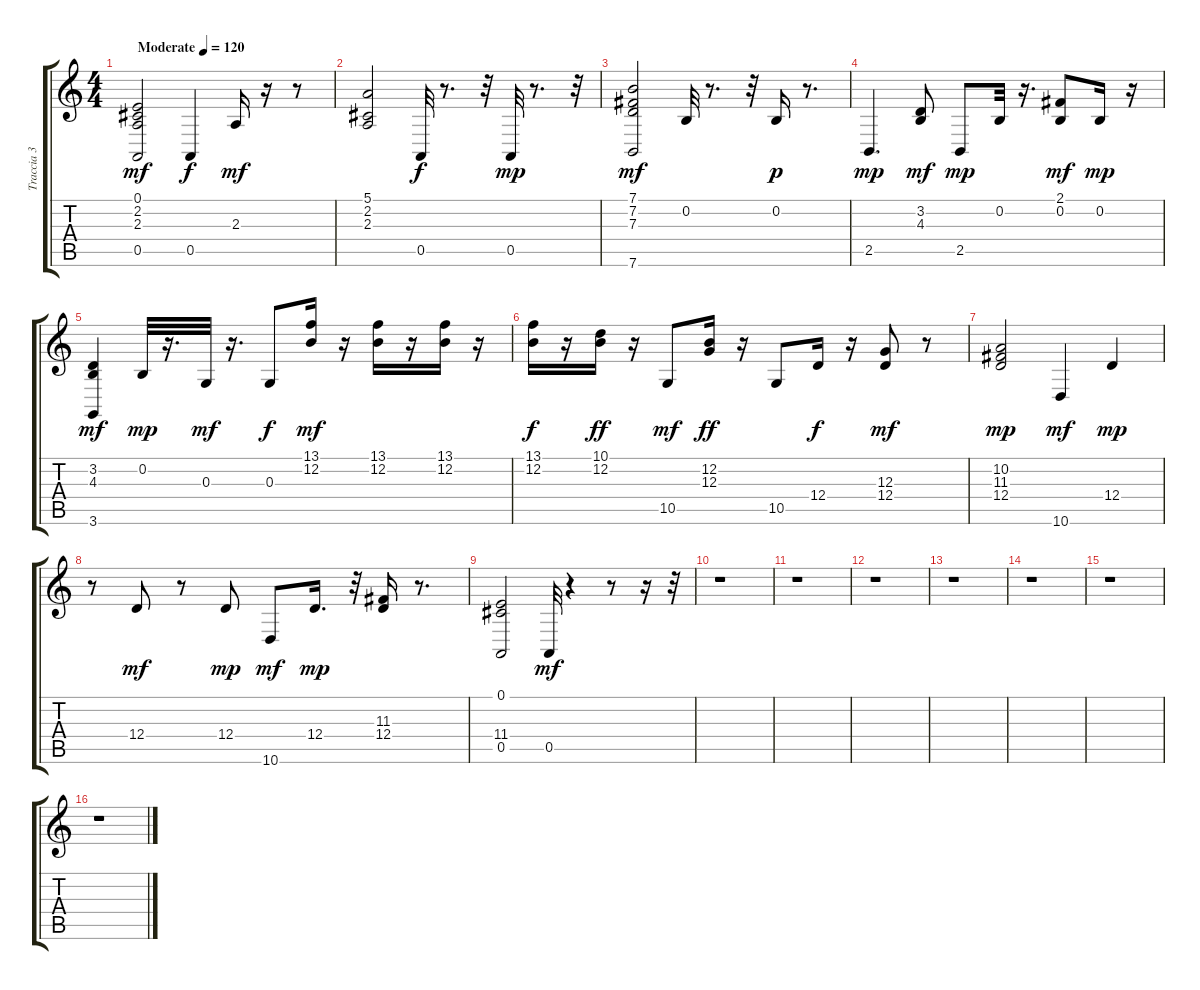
\track ("Traccia 3" "Traccia 3") {instrument electricgrandpiano}
\staff {score tabs}
\tuning (E4 B3 G3 D3 A2 E2) {hide}
\ts (4 4)
\tempo (120 "Moderate")
\clef g2
\ks c
(0.1 2.2 2.3 0.5).2{dy mf instrument electricgrandpiano} 0.5.4{dy f} 2.3.16{dy mf} r.16 r.8 |
(5.1 2.2 2.3).2 0.5.32{dy f} r.8{d} r.32 0.5.32{dy mp} r.8{d} r.32 |
(7.1 7.2 7.3 7.6).2{dy mf} 0.2.32 r.8{d} r.32 0.2.16{dy p} r.8{d} |
2.5.4{d dy mp} (3.2 4.3).8{dy mf} 2.5.8{dy mp} 0.2.32 r.16{d} (2.1 0.2).8{dy mf} 0.2.16{dy mp} r.16 |
(3.2 4.3 3.6).4{dy mf} 0.2.32{dy mp} r.16{d} 0.3.32{dy mf} r.16{d} 0.3.8{dy f} (13.1 12.2).16{dy mf} r.16 (13.1 12.2).16 r.16 (13.1 12.2).16 r.16 |
(13.1 12.2).16{dy f} r.16 (10.1 12.2).16{dy ff} r.16 10.5.8{dy mf} (12.2 12.3).16{dy ff} r.16 10.5.8 12.4.16{dy f} r.16 (12.3 12.4).8{dy mf} r.8 |
(10.2 11.3 12.4).2{dy mp} 10.6.4{dy mf} 12.4.4{dy mp} |
r.8 12.4.8{dy mf} r.8 12.4.8{dy mp} 10.6.8{dy mf} 12.4.16{d dy mp} r.32 (11.3 12.4).16 r.8{d} |
(0.1 11.4 0.5).2 0.5.32{dy mf} r.4 r.8 r.16 r.32 |
r.1 |
r.1 |
r.1 |
r.1 |
r.1 |
r.1 |
r.1
